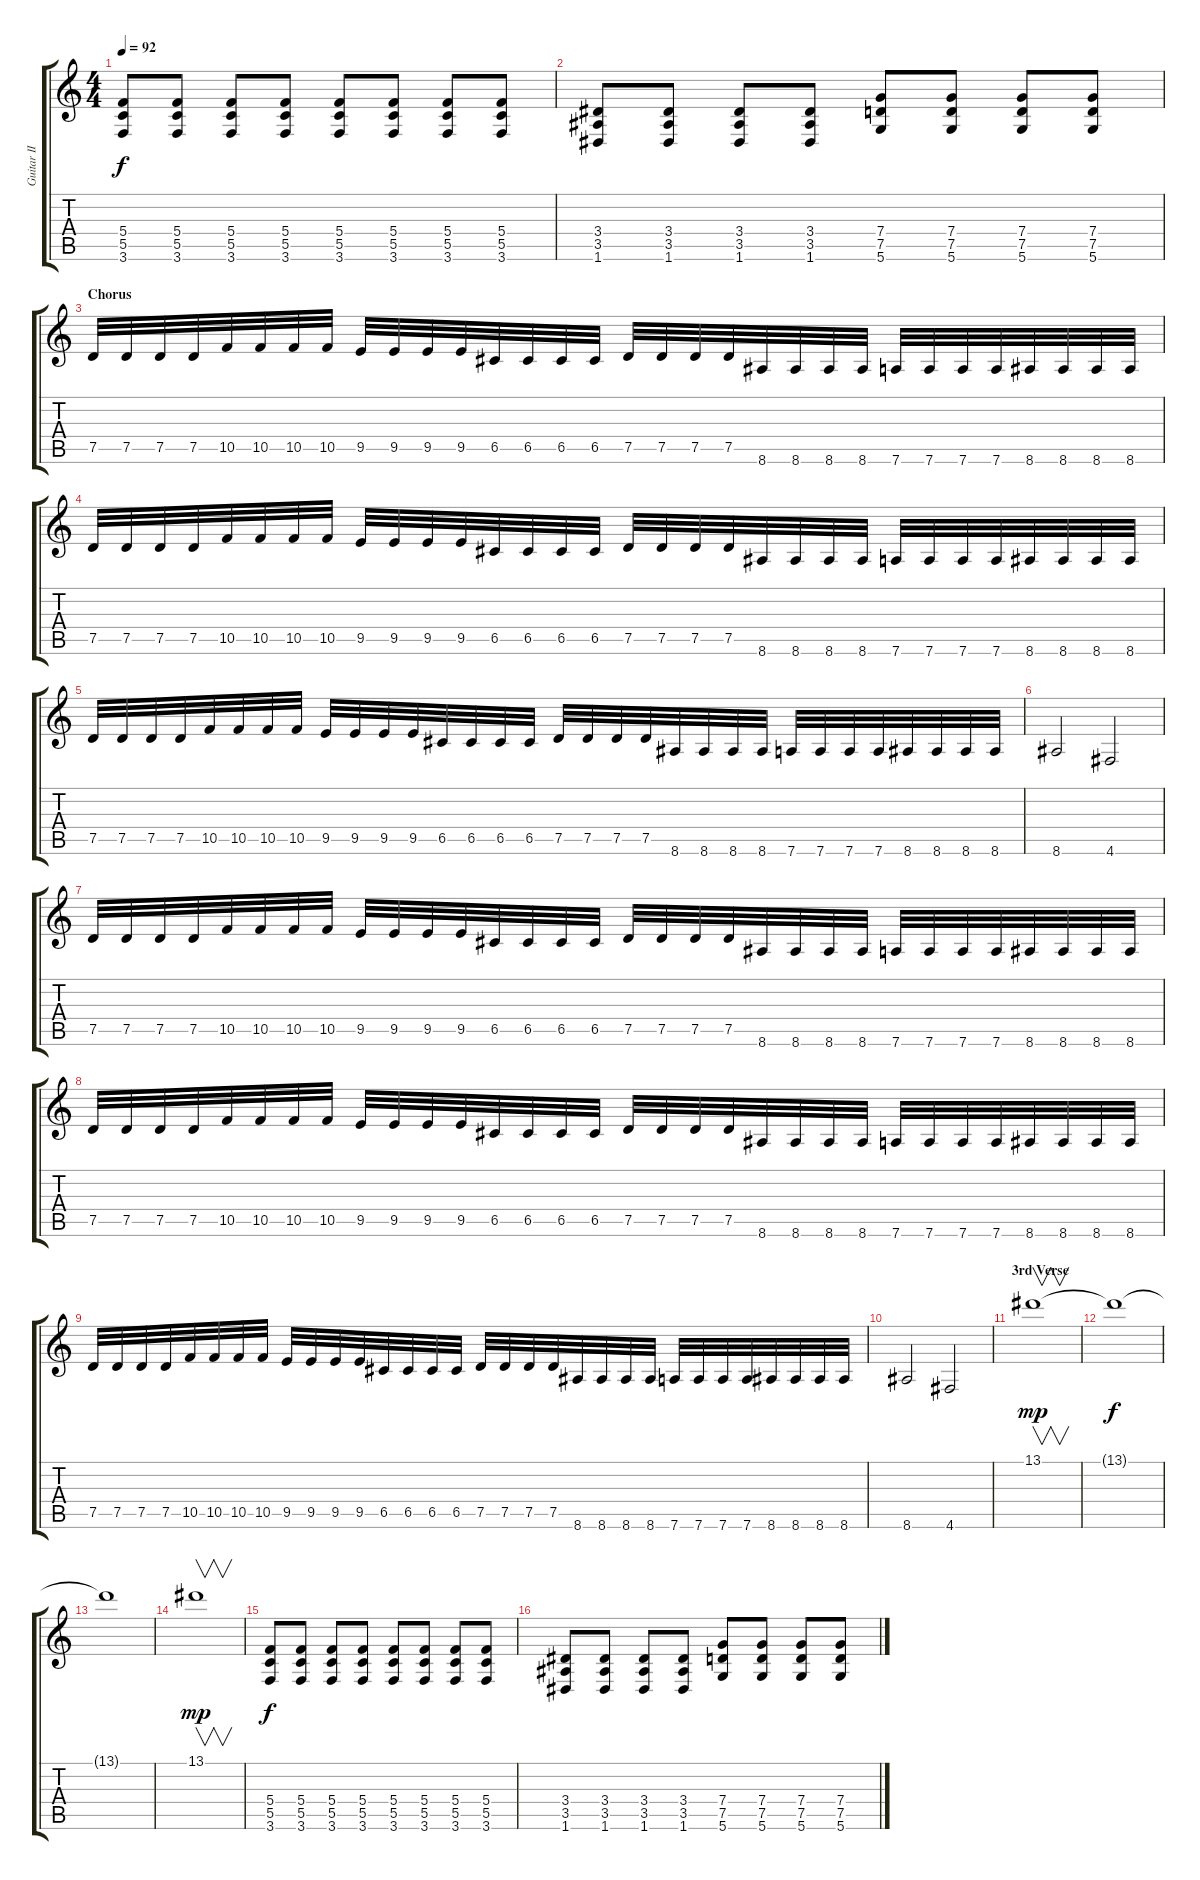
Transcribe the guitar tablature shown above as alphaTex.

\track ("Guitar II" "Guitar II") {instrument distortionguitar}
\staff {score tabs}
\tuning (D4 A3 F3 C3 G2 D2) {hide}
\ts (4 4)
\tempo 92
\clef g2
\ks c
(5.4 5.5 3.6).8{dy f} (5.4 5.5 3.6).8 (5.4 5.5 3.6).8 (5.4 5.5 3.6).8 (5.4 5.5 3.6).8 (5.4 5.5 3.6).8 (5.4 5.5 3.6).8 (5.4 5.5 3.6).8 |
(3.4 3.5 1.6).8 (3.4 3.5 1.6).8 (3.4 3.5 1.6).8 (3.4 3.5 1.6).8 (7.4 7.5 5.6).8 (7.4 7.5 5.6).8 (7.4 7.5 5.6).8 (7.4 7.5 5.6).8 |
\section ("" "Chorus")
7.5.32 7.5.32 7.5.32 7.5.32 10.5.32 10.5.32 10.5.32 10.5.32 9.5.32 9.5.32 9.5.32 9.5.32 6.5.32 6.5.32 6.5.32 6.5.32 7.5.32 7.5.32 7.5.32 7.5.32 8.6.32 8.6.32 8.6.32 8.6.32 7.6.32 7.6.32 7.6.32 7.6.32 8.6.32 8.6.32 8.6.32 8.6.32 |
7.5.32 7.5.32 7.5.32 7.5.32 10.5.32 10.5.32 10.5.32 10.5.32 9.5.32 9.5.32 9.5.32 9.5.32 6.5.32 6.5.32 6.5.32 6.5.32 7.5.32 7.5.32 7.5.32 7.5.32 8.6.32 8.6.32 8.6.32 8.6.32 7.6.32 7.6.32 7.6.32 7.6.32 8.6.32 8.6.32 8.6.32 8.6.32 |
7.5.32 7.5.32 7.5.32 7.5.32 10.5.32 10.5.32 10.5.32 10.5.32 9.5.32 9.5.32 9.5.32 9.5.32 6.5.32 6.5.32 6.5.32 6.5.32 7.5.32 7.5.32 7.5.32 7.5.32 8.6.32 8.6.32 8.6.32 8.6.32 7.6.32 7.6.32 7.6.32 7.6.32 8.6.32 8.6.32 8.6.32 8.6.32 |
8.6.2 4.6.2 |
7.5.32 7.5.32 7.5.32 7.5.32 10.5.32 10.5.32 10.5.32 10.5.32 9.5.32 9.5.32 9.5.32 9.5.32 6.5.32 6.5.32 6.5.32 6.5.32 7.5.32 7.5.32 7.5.32 7.5.32 8.6.32 8.6.32 8.6.32 8.6.32 7.6.32 7.6.32 7.6.32 7.6.32 8.6.32 8.6.32 8.6.32 8.6.32 |
7.5.32 7.5.32 7.5.32 7.5.32 10.5.32 10.5.32 10.5.32 10.5.32 9.5.32 9.5.32 9.5.32 9.5.32 6.5.32 6.5.32 6.5.32 6.5.32 7.5.32 7.5.32 7.5.32 7.5.32 8.6.32 8.6.32 8.6.32 8.6.32 7.6.32 7.6.32 7.6.32 7.6.32 8.6.32 8.6.32 8.6.32 8.6.32 |
7.5.32 7.5.32 7.5.32 7.5.32 10.5.32 10.5.32 10.5.32 10.5.32 9.5.32 9.5.32 9.5.32 9.5.32 6.5.32 6.5.32 6.5.32 6.5.32 7.5.32 7.5.32 7.5.32 7.5.32 8.6.32 8.6.32 8.6.32 8.6.32 7.6.32 7.6.32 7.6.32 7.6.32 8.6.32 8.6.32 8.6.32 8.6.32 |
8.6.2 4.6.2 |
\section ("" "3rd Verse")
13.1.1{v dy mp} |
13.1{t}.1{dy f} |
13.1{t}.1 |
13.1.1{v dy mp} |
(5.4 5.5 3.6).8{dy f} (5.4 5.5 3.6).8 (5.4 5.5 3.6).8 (5.4 5.5 3.6).8 (5.4 5.5 3.6).8 (5.4 5.5 3.6).8 (5.4 5.5 3.6).8 (5.4 5.5 3.6).8 |
(3.4 3.5 1.6).8 (3.4 3.5 1.6).8 (3.4 3.5 1.6).8 (3.4 3.5 1.6).8 (7.4 7.5 5.6).8 (7.4 7.5 5.6).8 (7.4 7.5 5.6).8 (7.4 7.5 5.6).8
